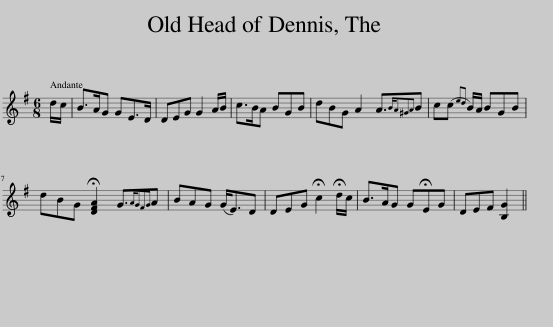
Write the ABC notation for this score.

X:1
L:1/8
M:6/8
I:linebreak $
K:G
V:1 treble
V:1
 d/c/ | B>AG GE>D | DEG G2 A/B/ | c>BA BGB | dBG A2 A3/2{BA^GA}B | %5
 c(c{ed} B/)A/ BGB |$ dBG !fermata![DFA]2 G3/2{AGFG}A | BAG (G<E)D | DEG !fermata!c2 !fermata!d/c/ | B>AG G!fermata!EG | %10
 DEF [B,G]2 || %11
